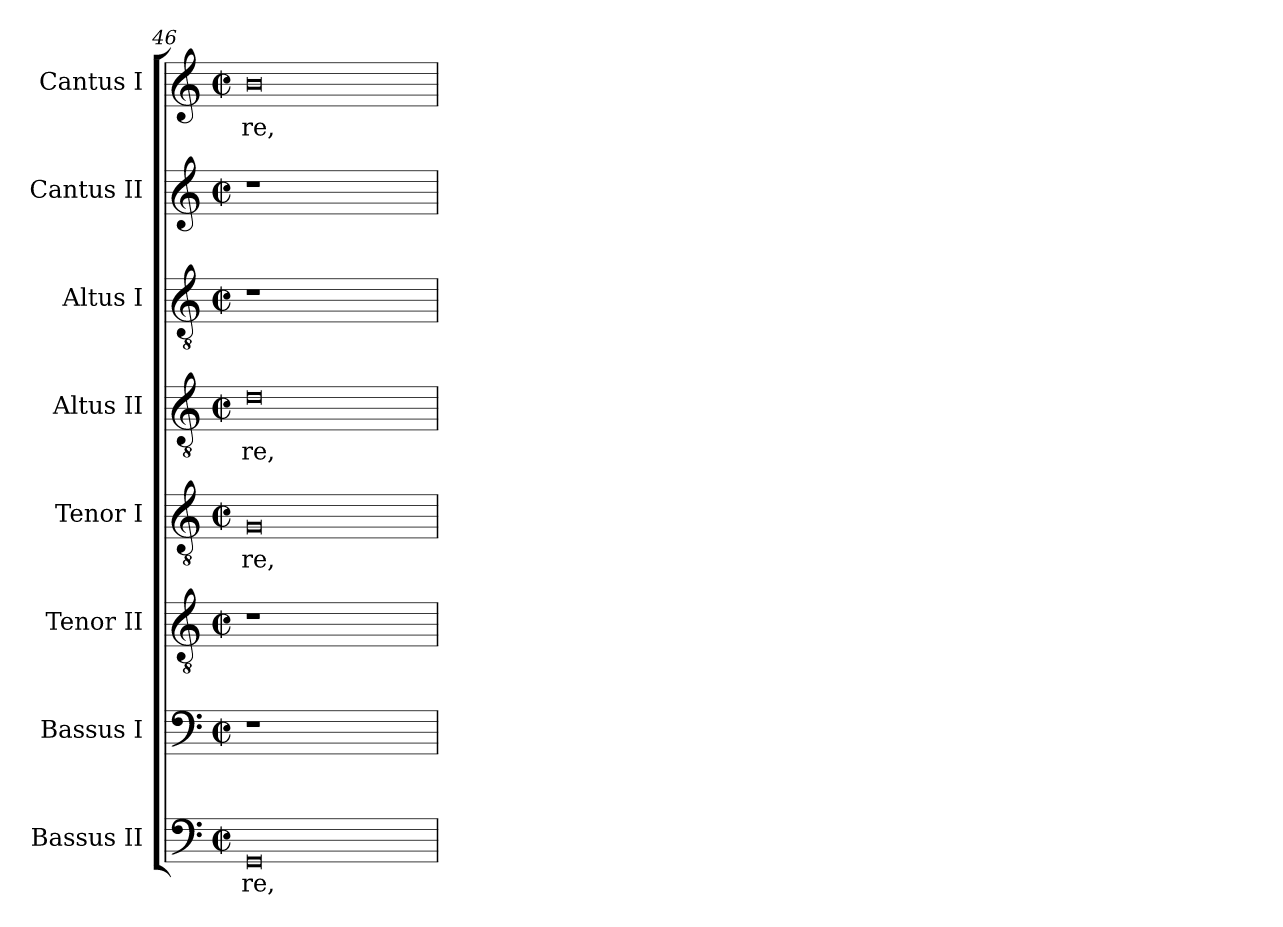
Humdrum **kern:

**kern	**text	**kern	**kern	**kern	**text	**kern	**text	**kern	**kern	**kern	**text
*part8	*part8	*part7	*part6	*part5	*part5	*part4	*part4	*part3	*part2	*part1	*part1
*staff8	*staff8	*staff7	*staff6	*staff5	*staff5	*staff4	*staff4	*staff3	*staff2	*staff1	*staff1
*I"Bassus II	*	*I"Bassus I	*I"Tenor II	*I"Tenor I	*	*I"Altus II	*	*I"Altus I	*I"Cantus II	*I"Cantus I	*
*clefF4	*	*clefF4	*clefGv2	*clefGv2	*	*clefGv2	*	*clefGv2	*clefG2	*clefG2	*
*M2/2	*	*M2/2	*M2/2	*M2/2	*	*M2/2	*	*M2/2	*M2/2	*M2/2	*
*met(c|)	*	*met(c|)	*met(c|)	*met(c|)	*	*met(c|)	*	*met(c|)	*met(c|)	*met(c|)	*
=46	=46	=46	=46	=46	=46	=46	=46	=46	=46	=46	=46
!	!LO:LY:b:cj	!	!	!	!LO:LY:b:cj	!	!LO:LY:b:cj	!	!	!	!LO:LY:b:cj
0GG	re,	1r	1r	0G	re,	0d	re,	1r	1r	0b	re,
.	.	1ryy	1ryy	.	.	.	.	1ryy	1ryy	.	.
=	=	=	=	=	=	=	=	=	=	=	=
*-	*-	*-	*-	*-	*-	*-	*-	*-	*-	*-	*-
